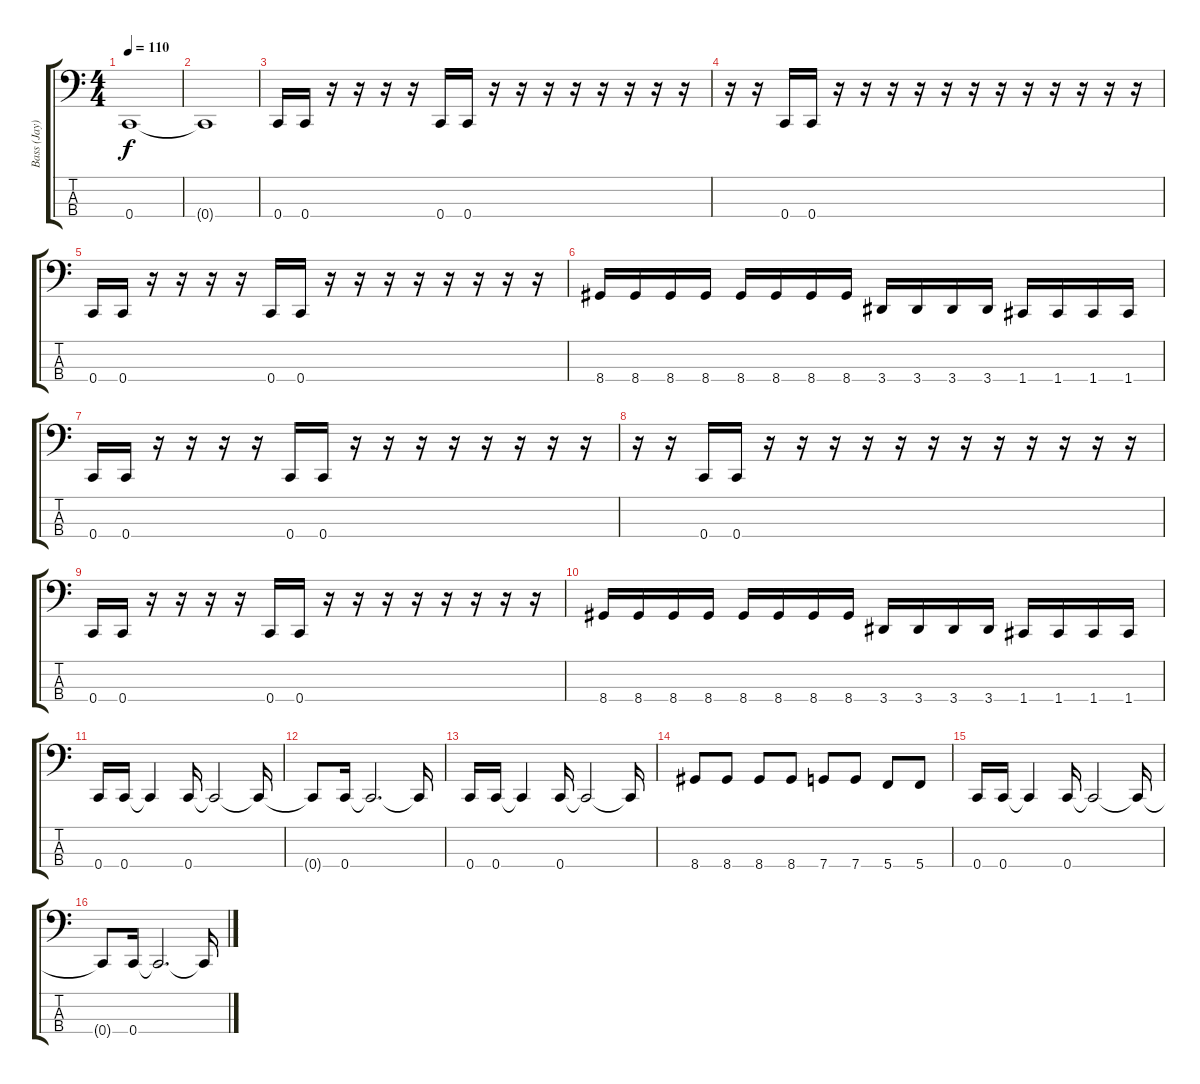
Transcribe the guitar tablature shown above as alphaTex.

\track ("Bass (Jay)" "Bass (Jay)") {instrument electricbasspick}
\staff {score tabs}
\tuning (F2 C2 G1 C1) {hide}
\ts (4 4)
\tempo 110
\clef f4
\ks c
0.4.1{dy f} |
0.4{t}.1 |
0.4.16 0.4.16 r.16 r.16 r.16 r.16 0.4.16 0.4.16 r.16 r.16 r.16 r.16 r.16 r.16 r.16 r.16 |
r.16 r.16 0.4.16 0.4.16 r.16 r.16 r.16 r.16 r.16 r.16 r.16 r.16 r.16 r.16 r.16 r.16 |
0.4.16 0.4.16 r.16 r.16 r.16 r.16 0.4.16 0.4.16 r.16 r.16 r.16 r.16 r.16 r.16 r.16 r.16 |
8.4.16 8.4.16 8.4.16 8.4.16 8.4.16 8.4.16 8.4.16 8.4.16 3.4.16 3.4.16 3.4.16 3.4.16 1.4.16 1.4.16 1.4.16 1.4.16 |
0.4.16 0.4.16 r.16 r.16 r.16 r.16 0.4.16 0.4.16 r.16 r.16 r.16 r.16 r.16 r.16 r.16 r.16 |
r.16 r.16 0.4.16 0.4.16 r.16 r.16 r.16 r.16 r.16 r.16 r.16 r.16 r.16 r.16 r.16 r.16 |
0.4.16 0.4.16 r.16 r.16 r.16 r.16 0.4.16 0.4.16 r.16 r.16 r.16 r.16 r.16 r.16 r.16 r.16 |
8.4.16 8.4.16 8.4.16 8.4.16 8.4.16 8.4.16 8.4.16 8.4.16 3.4.16 3.4.16 3.4.16 3.4.16 1.4.16 1.4.16 1.4.16 1.4.16 |
0.4.16 0.4.16 0.4{t}.4 0.4.16 0.4{t}.2 0.4{t}.16 |
0.4{t}.8 0.4.16 0.4{t}.2{d} 0.4{t}.16 |
0.4.16 0.4.16 0.4{t}.4 0.4.16 0.4{t}.2 0.4{t}.16 |
8.4.8 8.4.8 8.4.8 8.4.8 7.4.8 7.4.8 5.4.8 5.4.8 |
0.4.16 0.4.16 0.4{t}.4 0.4.16 0.4{t}.2 0.4{t}.16 |
0.4{t}.8 0.4.16 0.4{t}.2{d} 0.4{t}.16
